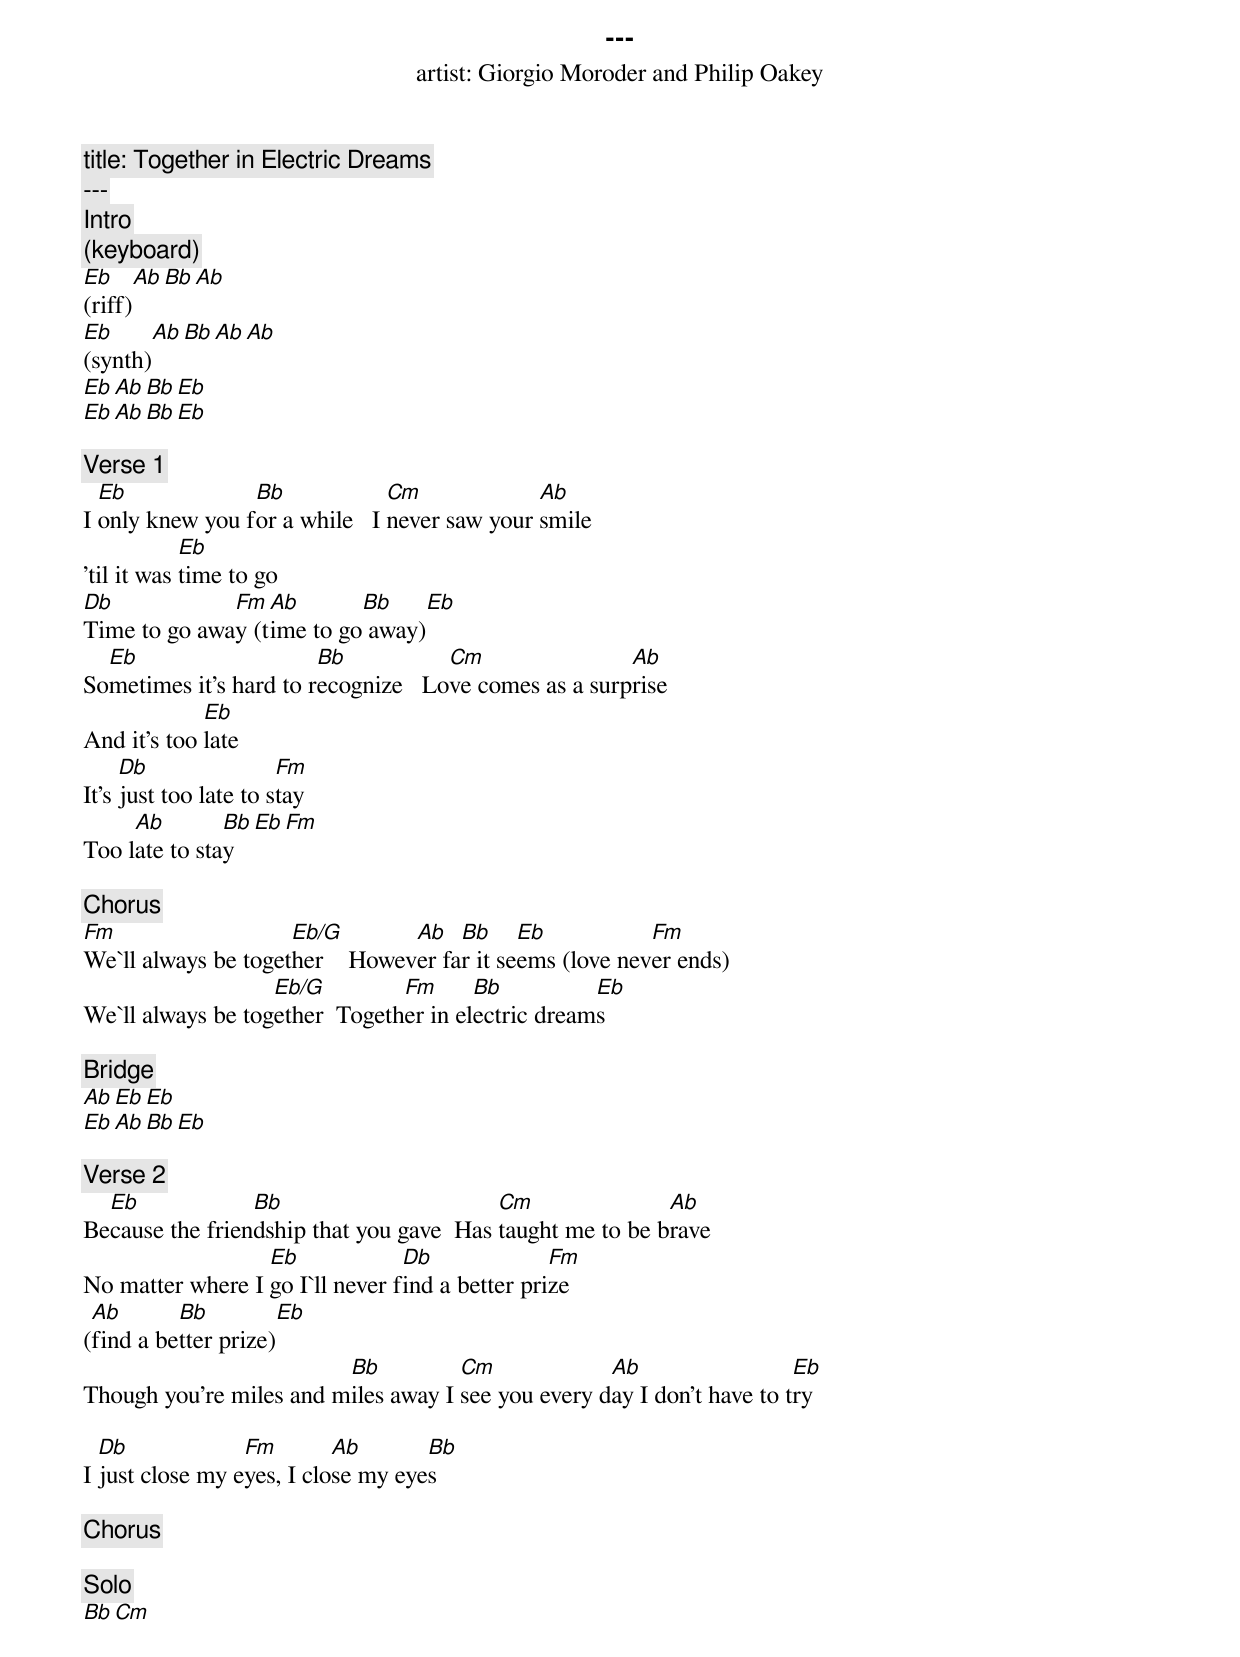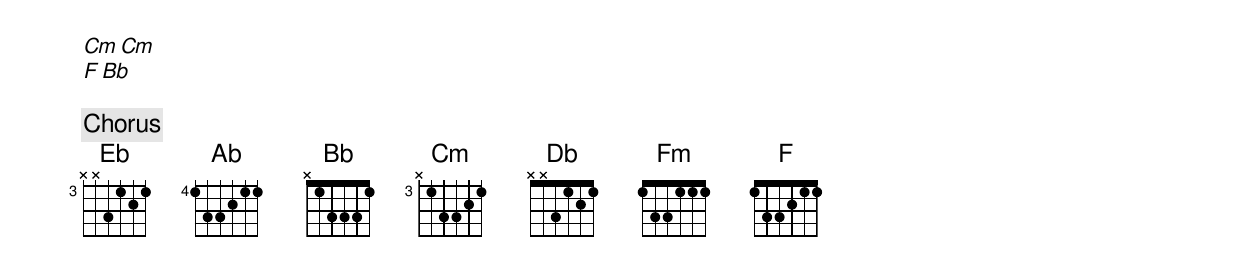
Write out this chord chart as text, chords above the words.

---
artist: Giorgio Moroder and Philip Oakey
title: Together in Electric Dreams
---
[Intro]
(keyboard)
Eb        Ab       Bb      Ab
(riff)
Eb        Ab       Bb      Ab      Ab
(synth)
Eb   Ab    Bb   Eb
Eb   Ab    Bb   Eb

[Verse 1]
  Eb             Bb	        Cm             Ab
I only knew you for a while   I never saw your smile
            Eb
'til it was time to go
Db            Fm  Ab       Bb    Eb
Time to go away (time to go away)
  Eb                    Bb	     Cm                Ab
Sometimes it's hard to recognize   Love comes as a surprise
             Eb
And it's too late
     Db                Fm
It's just too late to stay
     Ab        Bb      Eb  Fm
Too late to stay

[Chorus]
Fm                   Eb/G        Ab   Bb     Eb           Fm
We`ll always be together    However far it seems (love never ends)
                   Eb/G	        Fm      Bb          Eb
We`ll always be together  Together in electric dreams

[Bridge]
Ab    Eb     Eb
Eb    Ab     Bb     Eb

[Verse 2]
  Eb             Bb		          Cm               Ab
Because the friendship that you gave  Has taught me to be brave
                  Eb             Db              Fm
No matter where I go I`ll never find a better prize
 Ab       Bb           Eb
(find a better prize)
                         Bb	     Cm             Ab                  Eb
Though you're miles and miles away I see you every day I don't have to try

  Db             Fm        Ab       Bb
I just close my eyes, I close my eyes

[Chorus]

[Solo]
Bb          Cm
Cm    Cm
F     Bb

[Chorus]
